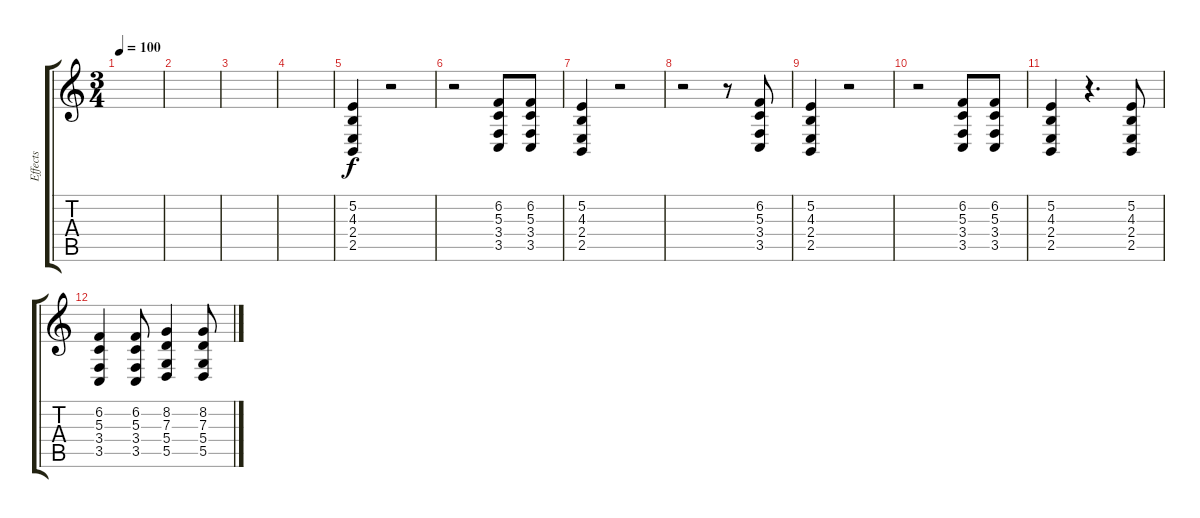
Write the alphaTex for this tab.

\track ("Effects" "Effects") {instrument orchestrahit}
\staff {score tabs}
\tuning (E4 B3 G3 D3 A2 E2) {hide}
\ts (3 4)
\tempo 100
\clef g2
\ks c
|
|
|
|
(5.2 4.3 2.4 2.5).4 r.2 |
r.2 (6.2 5.3 3.4 3.5).8 (6.2 5.3 3.4 3.5).8 |
(5.2 4.3 2.4 2.5).4 r.2 |
r.2 r.8 (6.2 5.3 3.4 3.5).8 |
(5.2 4.3 2.4 2.5).4 r.2 |
r.2 (6.2 5.3 3.4 3.5).8 (6.2 5.3 3.4 3.5).8 |
(5.2 4.3 2.4 2.5).4 r.4{d} (5.2 4.3 2.4 2.5).8 |
(6.2 5.3 3.4 3.5).4 (6.2 5.3 3.4 3.5).8 (8.2 7.3 5.4 5.5).4 (8.2 7.3 5.4 5.5).8
